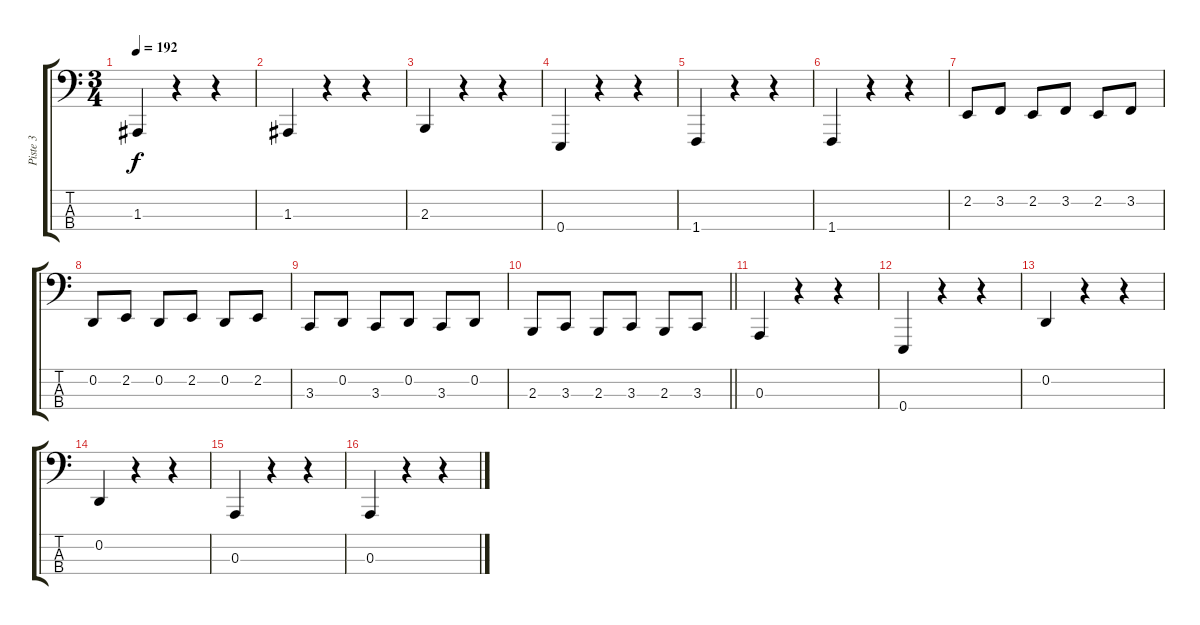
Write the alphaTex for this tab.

\track ("Piste 3" "Piste 3") {instrument tuba}
\staff {score tabs}
\tuning (G2 D2 A1 E1) {hide}
\ts (3 4)
\tempo 192
\clef f4
\ks c
1.3.4{dy f} r.4 r.4 |
1.3.4 r.4 r.4 |
2.3.4 r.4 r.4 |
0.4.4 r.4 r.4 |
1.4.4 r.4 r.4 |
1.4.4 r.4 r.4 |
2.2.8 3.2.8 2.2.8 3.2.8 2.2.8 3.2.8 |
0.2.8 2.2.8 0.2.8 2.2.8 0.2.8 2.2.8 |
3.3.8 0.2.8 3.3.8 0.2.8 3.3.8 0.2.8 |
\barLineRight lightlight
2.3.8 3.3.8 2.3.8 3.3.8 2.3.8 3.3.8 |
0.3.4 r.4 r.4 |
0.4.4 r.4 r.4 |
0.2.4 r.4 r.4 |
0.2.4 r.4 r.4 |
0.3.4 r.4 r.4 |
0.3.4 r.4 r.4
